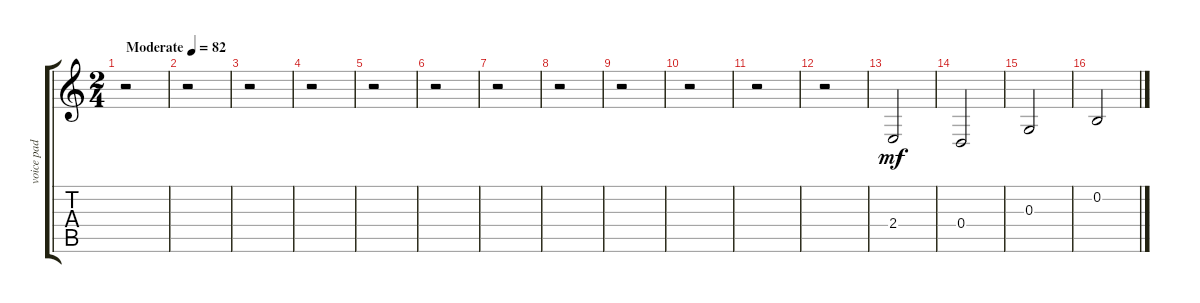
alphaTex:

\track ("voice pad" "voice pad") {instrument pad7halo}
\staff {score tabs}
\tuning (E4 B3 G3 D3 A2 E2) {hide}
\ts (2 4)
\tempo (82 "Moderate")
\clef g2
\ks c
r.2{dy mf instrument pad7halo} |
r.2 |
r.2 |
r.2 |
r.2 |
r.2 |
r.2 |
r.2 |
r.2 |
r.2 |
r.2 |
r.2 |
2.4.2 |
0.4.2 |
0.3.2 |
0.2.2
